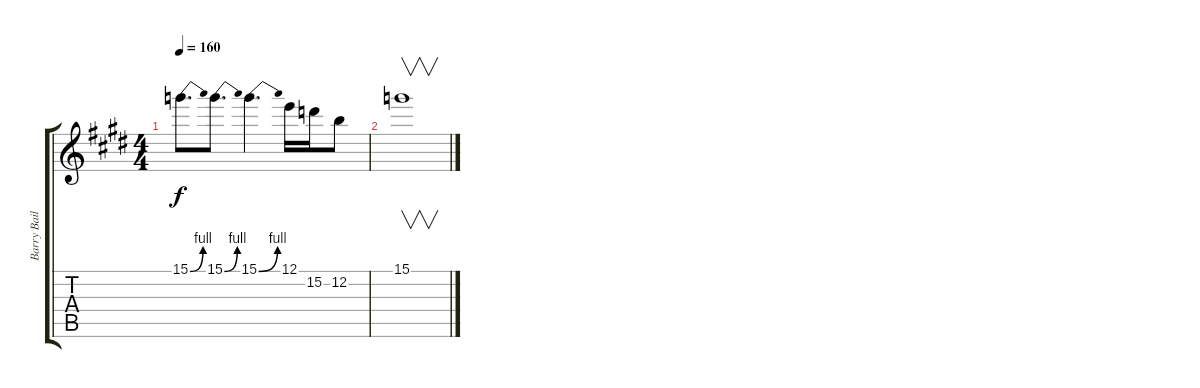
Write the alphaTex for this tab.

\track ("Barry Bailey Guitar" "Barry Bail") {instrument overdrivenguitar}
\staff {score tabs}
\tuning (E4 B3 G3 D3 A2 E2) {hide}
\ts (4 4)
\tempo 160
\clef g2
\ks e
15.1{be (bend 0 0 60 4)}.8{d dy f} 15.1{be (bend 0 0 60 4)}.8{d} 15.1{be (bend 0 0 60 4)}.4{d} 12.1.16 15.2.16 12.2.8 |
15.1.1{v volume 0}
